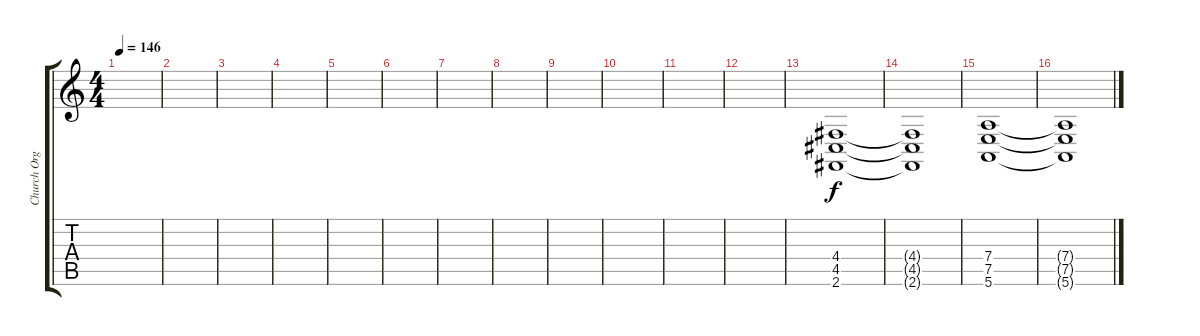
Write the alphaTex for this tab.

\track ("Church Organ (Chorus)" "Church Org") {instrument churchorgan}
\staff {score tabs}
\tuning (E4 B3 G3 D3 A2 E2) {hide}
\ts (4 4)
\tempo 146
\clef g2
\ks c
|
|
|
|
|
|
|
|
|
|
|
|
(4.4 4.5 2.6).1 |
(4.4{t} 4.5{t} 2.6{t}).1 |
(7.4 7.5 5.6).1 |
(7.4{t} 7.5{t} 5.6{t}).1
